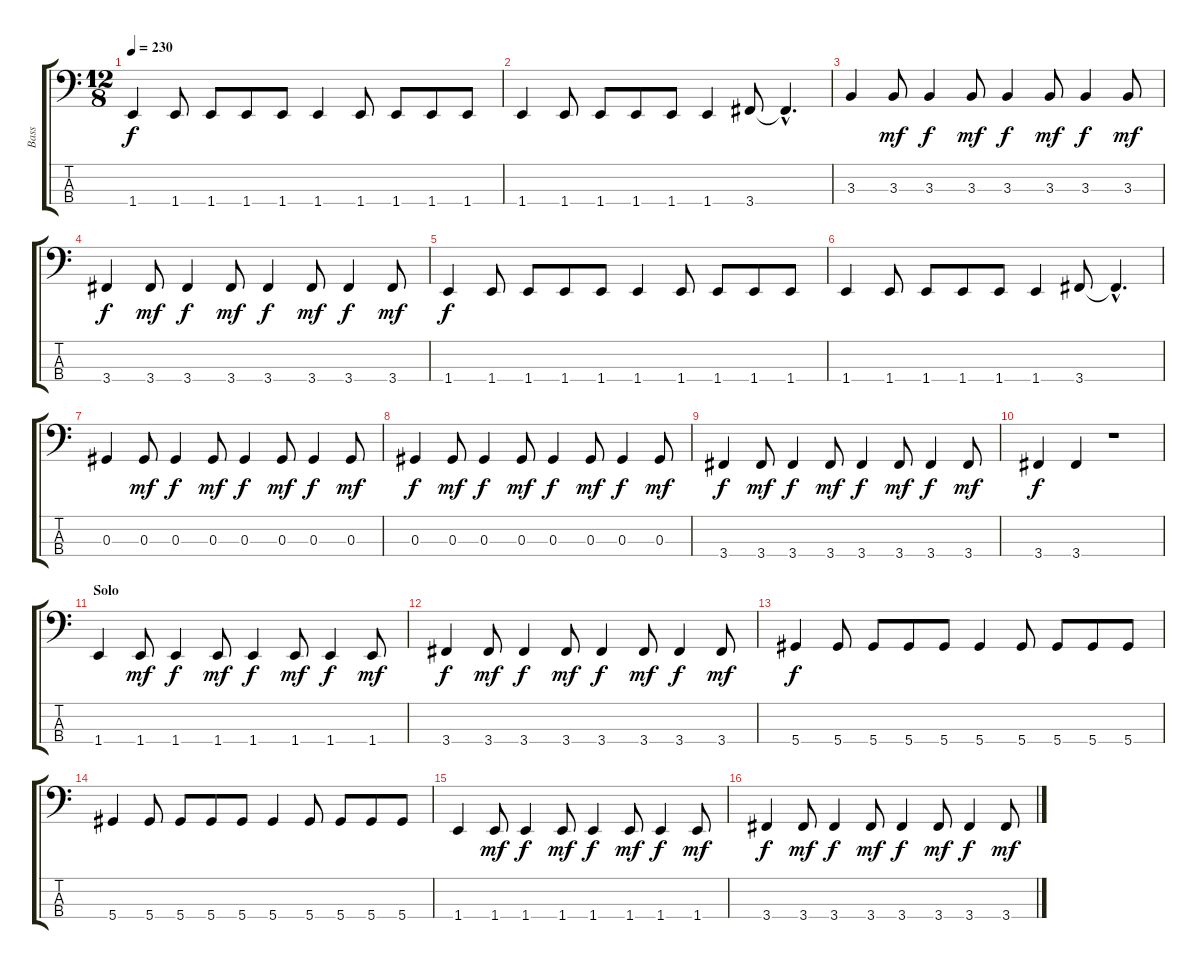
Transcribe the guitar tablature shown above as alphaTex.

\track ("Bass" "Bass") {instrument electricbasspick}
\staff {score tabs}
\tuning (Gb2 Db2 Ab1 Eb1) {hide}
\ts (12 8)
\tempo 230
\clef f4
\ks c
1.4.4{dy f} 1.4.8 1.4.8 1.4.8 1.4.8 1.4.4 1.4.8 1.4.8 1.4.8 1.4.8 |
1.4.4 1.4.8 1.4.8 1.4.8 1.4.8 1.4.4 3.4.8 3.4{hac t}.4{d} |
3.3.4 3.3.8{dy mf} 3.3.4{dy f} 3.3.8{dy mf} 3.3.4{dy f} 3.3.8{dy mf} 3.3.4{dy f} 3.3.8{dy mf} |
3.4.4{dy f} 3.4.8{dy mf} 3.4.4{dy f} 3.4.8{dy mf} 3.4.4{dy f} 3.4.8{dy mf} 3.4.4{dy f} 3.4.8{dy mf} |
1.4.4{dy f} 1.4.8 1.4.8 1.4.8 1.4.8 1.4.4 1.4.8 1.4.8 1.4.8 1.4.8 |
1.4.4 1.4.8 1.4.8 1.4.8 1.4.8 1.4.4 3.4.8 3.4{hac t}.4{d} |
0.3.4 0.3.8{dy mf} 0.3.4{dy f} 0.3.8{dy mf} 0.3.4{dy f} 0.3.8{dy mf} 0.3.4{dy f} 0.3.8{dy mf} |
0.3.4{dy f} 0.3.8{dy mf} 0.3.4{dy f} 0.3.8{dy mf} 0.3.4{dy f} 0.3.8{dy mf} 0.3.4{dy f} 0.3.8{dy mf} |
3.4.4{dy f} 3.4.8{dy mf} 3.4.4{dy f} 3.4.8{dy mf} 3.4.4{dy f} 3.4.8{dy mf} 3.4.4{dy f} 3.4.8{dy mf} |
3.4.4{dy f} 3.4.4 r.1 |
\section ("" "Solo")
1.4.4 1.4.8{dy mf} 1.4.4{dy f} 1.4.8{dy mf} 1.4.4{dy f} 1.4.8{dy mf} 1.4.4{dy f} 1.4.8{dy mf} |
3.4.4{dy f} 3.4.8{dy mf} 3.4.4{dy f} 3.4.8{dy mf} 3.4.4{dy f} 3.4.8{dy mf} 3.4.4{dy f} 3.4.8{dy mf} |
5.4.4{dy f} 5.4.8 5.4.8 5.4.8 5.4.8 5.4.4 5.4.8 5.4.8 5.4.8 5.4.8 |
5.4.4 5.4.8 5.4.8 5.4.8 5.4.8 5.4.4 5.4.8 5.4.8 5.4.8 5.4.8 |
1.4.4 1.4.8{dy mf} 1.4.4{dy f} 1.4.8{dy mf} 1.4.4{dy f} 1.4.8{dy mf} 1.4.4{dy f} 1.4.8{dy mf} |
3.4.4{dy f} 3.4.8{dy mf} 3.4.4{dy f} 3.4.8{dy mf} 3.4.4{dy f} 3.4.8{dy mf} 3.4.4{dy f} 3.4.8{dy mf}
